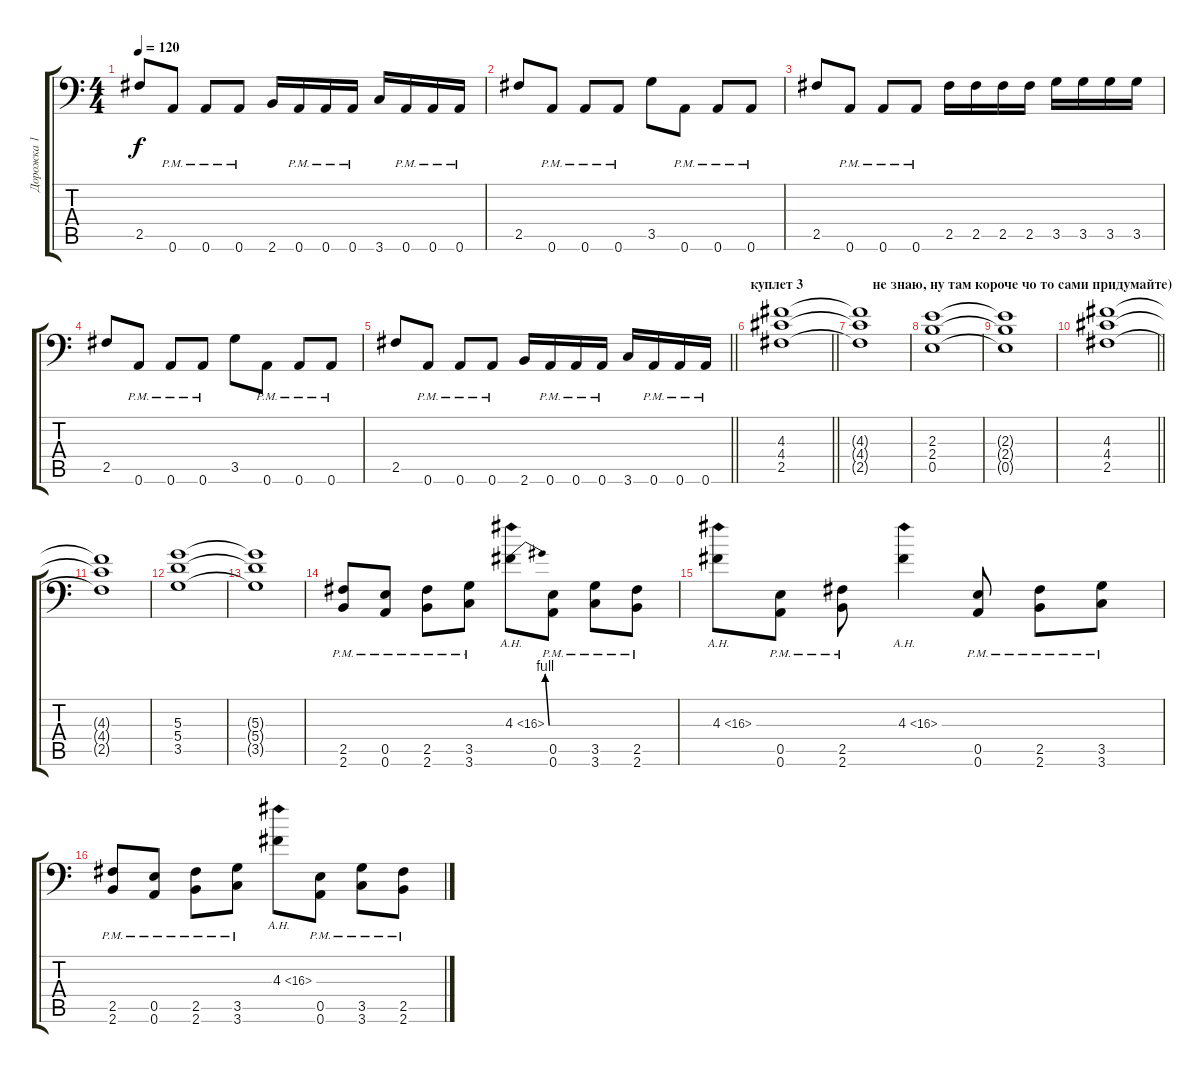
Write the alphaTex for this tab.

\track ("Дорожка 1" "Дорожка 1") {instrument overdrivenguitar}
\staff {score tabs}
\tuning (B3 Gb3 D3 A2 E2 A1) {hide}
\ts (4 4)
\tempo 120
\clef f4
\ks c
2.5.8{dy f} 0.6{pm}.8 0.6{pm}.8 0.6{pm}.8 2.6.16 0.6{pm}.16 0.6{pm}.16 0.6{pm}.16 3.6.16 0.6{pm}.16 0.6{pm}.16 0.6{pm}.16 |
2.5.8 0.6{pm}.8 0.6{pm}.8 0.6{pm}.8 3.5.8 0.6{pm}.8 0.6{pm}.8 0.6{pm}.8 |
2.5.8 0.6{pm}.8 0.6{pm}.8 0.6{pm}.8 2.5.16 2.5.16 2.5.16 2.5.16 3.5.16 3.5.16 3.5.16 3.5.16 |
2.5.8 0.6{pm}.8 0.6{pm}.8 0.6{pm}.8 3.5.8 0.6{pm}.8 0.6{pm}.8 0.6{pm}.8 |
\barLineRight lightlight
2.5.8 0.6{pm}.8 0.6{pm}.8 0.6{pm}.8 2.6.16 0.6{pm}.16 0.6{pm}.16 0.6{pm}.16 3.6.16 0.6{pm}.16 0.6{pm}.16 0.6{pm}.16 |
\section ("" "куплет 3")
\barLineRight lightlight
(4.3 4.4 2.5).1 |
\section ("" "      не знаю, ну там короче чо то сами придумайте)")
(4.3{t} 4.4{t} 2.5{t}).1 |
(2.3 2.4 0.5).1 |
(2.3{t} 2.4{t} 0.5{t}).1 |
\barLineRight lightlight
(4.3 4.4 2.5).1 |
(4.3{t} 4.4{t} 2.5{t}).1 |
(5.3 5.4 3.5).1 |
(5.3{t} 5.4{t} 3.5{t}).1 |
(2.5{pm} 2.6{pm}).8 (0.5{pm} 0.6{pm}).8 (2.5{pm} 2.6{pm}).8 (3.5{pm} 3.6{pm}).8 4.3{be (bend 0 0 60 4) ah 12}.8 (0.5{pm} 0.6{pm}).8 (3.5{pm} 3.6{pm}).8 (2.5{pm} 2.6{pm}).8 |
4.3{ah 12}.8 (0.5{pm} 0.6{pm}).8 (2.5{pm} 2.6{pm}).8 4.3{ah 12}.4 (0.5{pm} 0.6{pm}).8 (2.5{pm} 2.6{pm}).8 (3.5{pm} 3.6{pm}).8 |
(2.5{pm} 2.6{pm}).8 (0.5{pm} 0.6{pm}).8 (2.5{pm} 2.6{pm}).8 (3.5{pm} 3.6{pm}).8 4.3{ah 12}.8 (0.5{pm} 0.6{pm}).8 (3.5{pm} 3.6{pm}).8 (2.5{pm} 2.6{pm}).8
